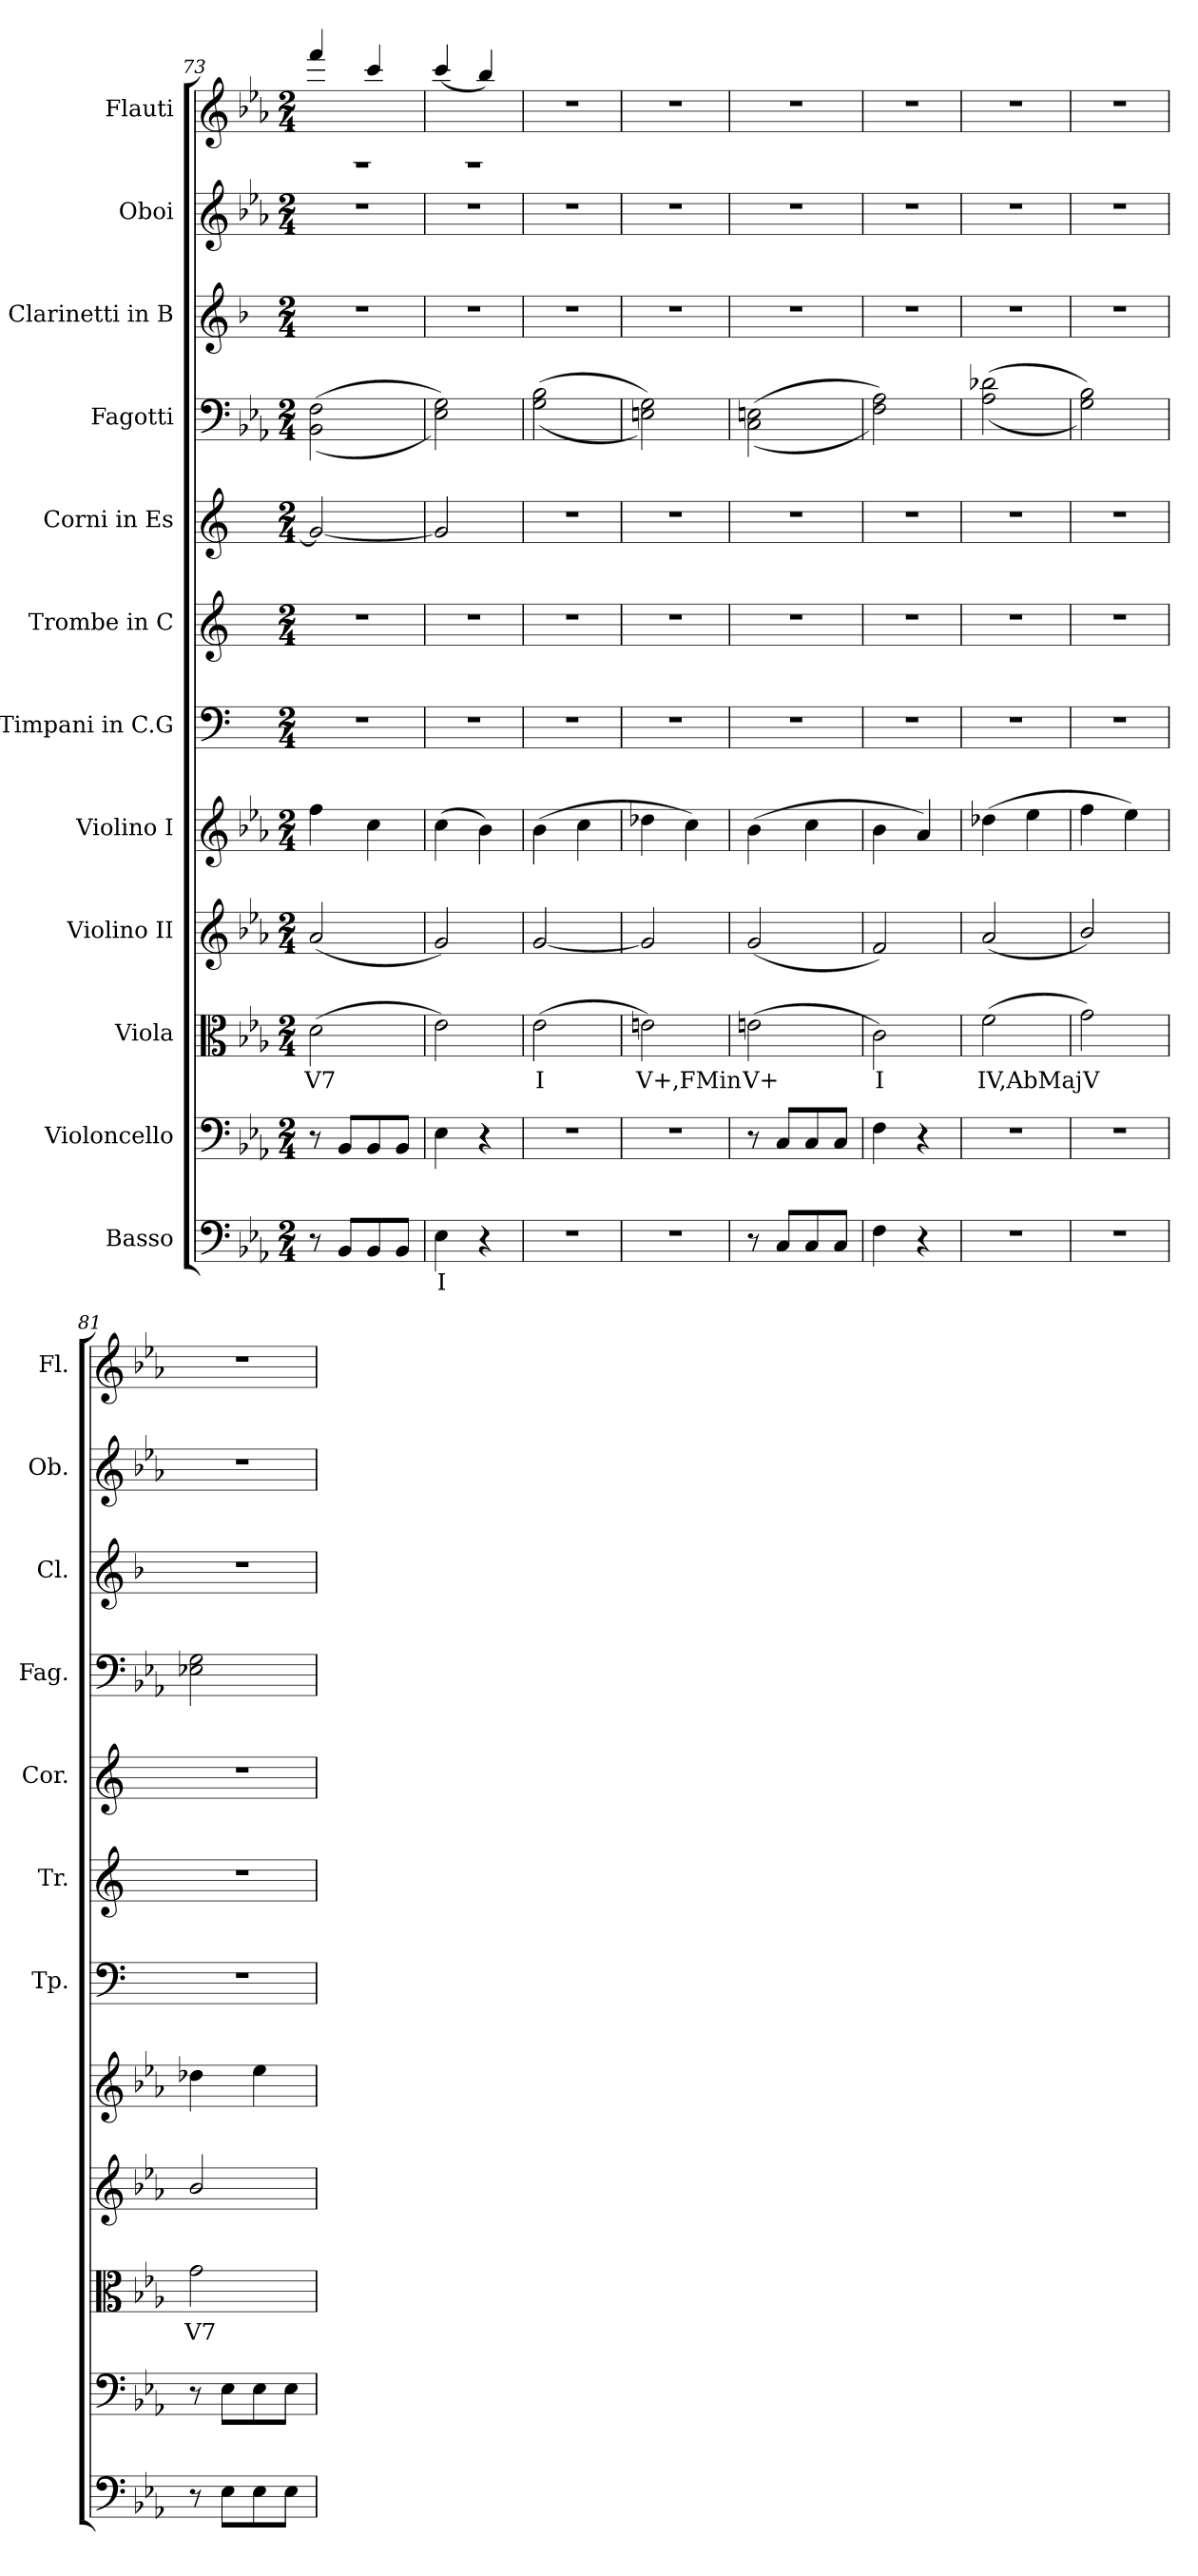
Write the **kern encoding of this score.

**kern	**text	**kern	**kern	**text	**kern	**kern	**kern	**kern	**kern	**kern	**kern	**kern	**kern
*part12	*part12	*part11	*part10	*part10	*part9	*part8	*part7	*part6	*part5	*part4	*part3	*part2	*part1
*staff12	*staff12	*staff11	*staff10	*staff10	*staff9	*staff8	*staff7	*staff6	*staff5	*staff4	*staff3	*staff2	*staff1
*I"Basso	*	*I"Violoncello	*I"Viola	*	*I"Violino II	*I"Violino I	*I"Timpani in C.G	*I"Trombe in C	*I"Corni in Es	*I"Fagotti	*I"Clarinetti in B	*I"Oboi	*I"Flauti
*	*	*	*	*	*	*	*I'Tp.	*I'Tr.	*I'Cor.	*I'Fag.	*I'Cl.	*I'Ob.	*I'Fl.
*clefF4	*	*clefF4	*clefC3	*	*clefG2	*clefG2	*clefF4	*clefG2	*clefG2	*clefF4	*clefG2	*clefG2	*clefG2
*ITrd7c12	*	*	*	*	*	*	*	*	*ITrd5c9	*	*ITrd1c2	*	*
*k[b-e-a-]	*	*k[b-e-a-]	*k[b-e-a-]	*	*k[b-e-a-]	*k[b-e-a-]	*k[]	*k[]	*k[b-e-a-]	*k[b-e-a-]	*k[b-e-a-]	*k[b-e-a-]	*k[b-e-a-]
*M2/4	*	*M2/4	*M2/4	*	*M2/4	*M2/4	*M2/4	*M2/4	*M2/4	*M2/4	*M2/4	*M2/4	*M2/4
=73	=73	=73	=73	=73	=73	=73	=73	=73	=73	=73	=73	=73	=73
*	*	*	*	*	*	*	*	*	*	*	*	*	*^
8r	.	8r	(2d\	V7	(2a-/	4ff\	2r	2r	2B-/_	((2BB-\ 2F\	2r	2r	2rF	4fff/
8BBB-/L	.	8BB-/L	.	.	.	.	.	.	.	.	.	.	.	.
8BBB-/	.	8BB-/	.	.	.	4cc\	.	.	.	.	.	.	.	4ccc/
8BBB-/J	.	8BB-/J	.	.	.	.	.	.	.	.	.	.	.	.
=74	=74	=74	=74	=74	=74	=74	=74	=74	=74	=74	=74	=74	=74	=74
4EE-\	I	4E-\	2e-\)	.	2g/)	(4cc\	2r	2r	2B-/]	2E-\ 2G\))	2r	2r	2rF	(4ccc/
4r	.	4r	.	.	.	4b-\)	.	.	.	.	.	.	.	4bb-/)
*	*	*	*	*	*	*	*	*	*	*	*	*	*v	*v
=75	=75	=75	=75	=75	=75	=75	=75	=75	=75	=75	=75	=75	=75
2r	.	2r	(2e-\	I	[2g/	(4b-\	2r	2r	2r	((2G\ 2B-\	2r	2r	2r
.	.	.	.	.	.	4cc\	.	.	.	.	.	.	.
!!LO:PB:g=z
=76	=76	=76	=76	=76	=76	=76	=76	=76	=76	=76	=76	=76	=76
2r	.	2r	2en\)	V+,FMin	2g/]	4dd-X\	2r	2r	2r	2En\ 2G\))	2r	2r	2r
.	.	.	.	.	.	4cc\)	.	.	.	.	.	.	.
=77	=77	=77	=77	=77	=77	=77	=77	=77	=77	=77	=77	=77	=77
8r	.	8r	(2en\	V+	(2g/	(4b-\	2r	2r	2r	((2C\ 2En\	2r	2r	2r
8CC/L	.	8C/L	.	.	.	.	.	.	.	.	.	.	.
8CC/	.	8C/	.	.	.	4cc\	.	.	.	.	.	.	.
8CC/J	.	8C/J	.	.	.	.	.	.	.	.	.	.	.
=78	=78	=78	=78	=78	=78	=78	=78	=78	=78	=78	=78	=78	=78
4FF\	.	4F\	2c\)	I	2f/)	4b-\	2r	2r	2r	2F\ 2A-\))	2r	2r	2r
4r	.	4r	.	.	.	4a-/)	.	.	.	.	.	.	.
=79	=79	=79	=79	=79	=79	=79	=79	=79	=79	=79	=79	=79	=79
2r	.	2r	(2f\	IV,AbMaj	(2a-/	(4dd-X\	2r	2r	2r	((2A-\ 2d-X\	2r	2r	2r
.	.	.	.	.	.	4ee-\	.	.	.	.	.	.	.
=80	=80	=80	=80	=80	=80	=80	=80	=80	=80	=80	=80	=80	=80
2r	.	2r	2g\)	V	2b-/)	4ff\	2r	2r	2r	2G\ 2B-\))	2r	2r	2r
.	.	.	.	.	.	4ee-\)	.	.	.	.	.	.	.
=81	=81	=81	=81	=81	=81	=81	=81	=81	=81	=81	=81	=81	=81
8r	.	8r	2g\	V7	2b-/	4dd-X\	2r	2r	2r	2E-X\ 2G\	2r	2r	2r
8EE-\L	.	8E-\L	.	.	.	.	.	.	.	.	.	.	.
8EE-\	.	8E-\	.	.	.	4ee-\	.	.	.	.	.	.	.
8EE-\J	.	8E-\J	.	.	.	.	.	.	.	.	.	.	.
=	=	=	=	=	=	=	=	=	=	=	=	=	=
*-	*-	*-	*-	*-	*-	*-	*-	*-	*-	*-	*-	*-	*-
